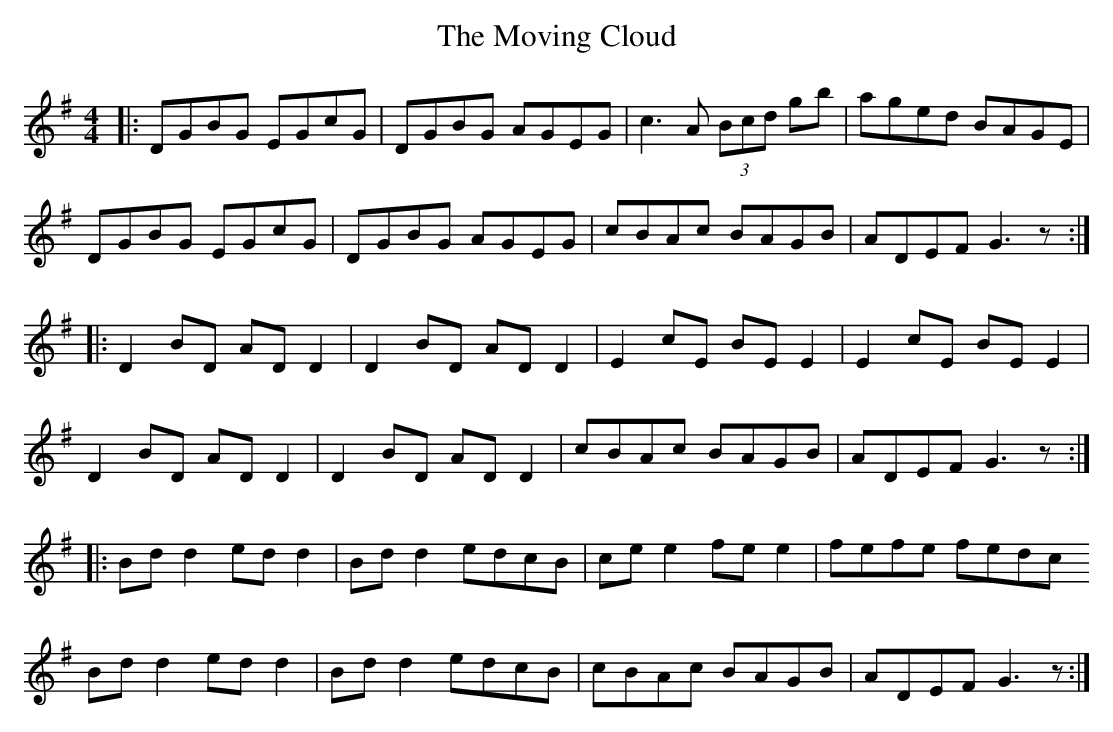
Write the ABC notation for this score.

X:1
T: The Moving Cloud
M: 4/4
L: 1/8
K: Gmaj
|:DGBG EGcG|DGBG AGEG|c3A (3Bcd gb|aged BAGE|
DGBG EGcG|DGBG AGEG|cBAc BAGB|ADEF G3z:|
|:D2 BD AD D2|D2 BD AD D2|E2 cE BE E2|E2 cE BE E2|
D2 BD AD D2|D2 BD AD D2|cBAc BAGB|ADEF G3z:|
|:Bd d2 ed d2|Bd d2 edcB|ce e2 fe e2|fefe fedc
Bd d2 ed d2|Bd d2 edcB|cBAc BAGB|ADEF G3z:|
